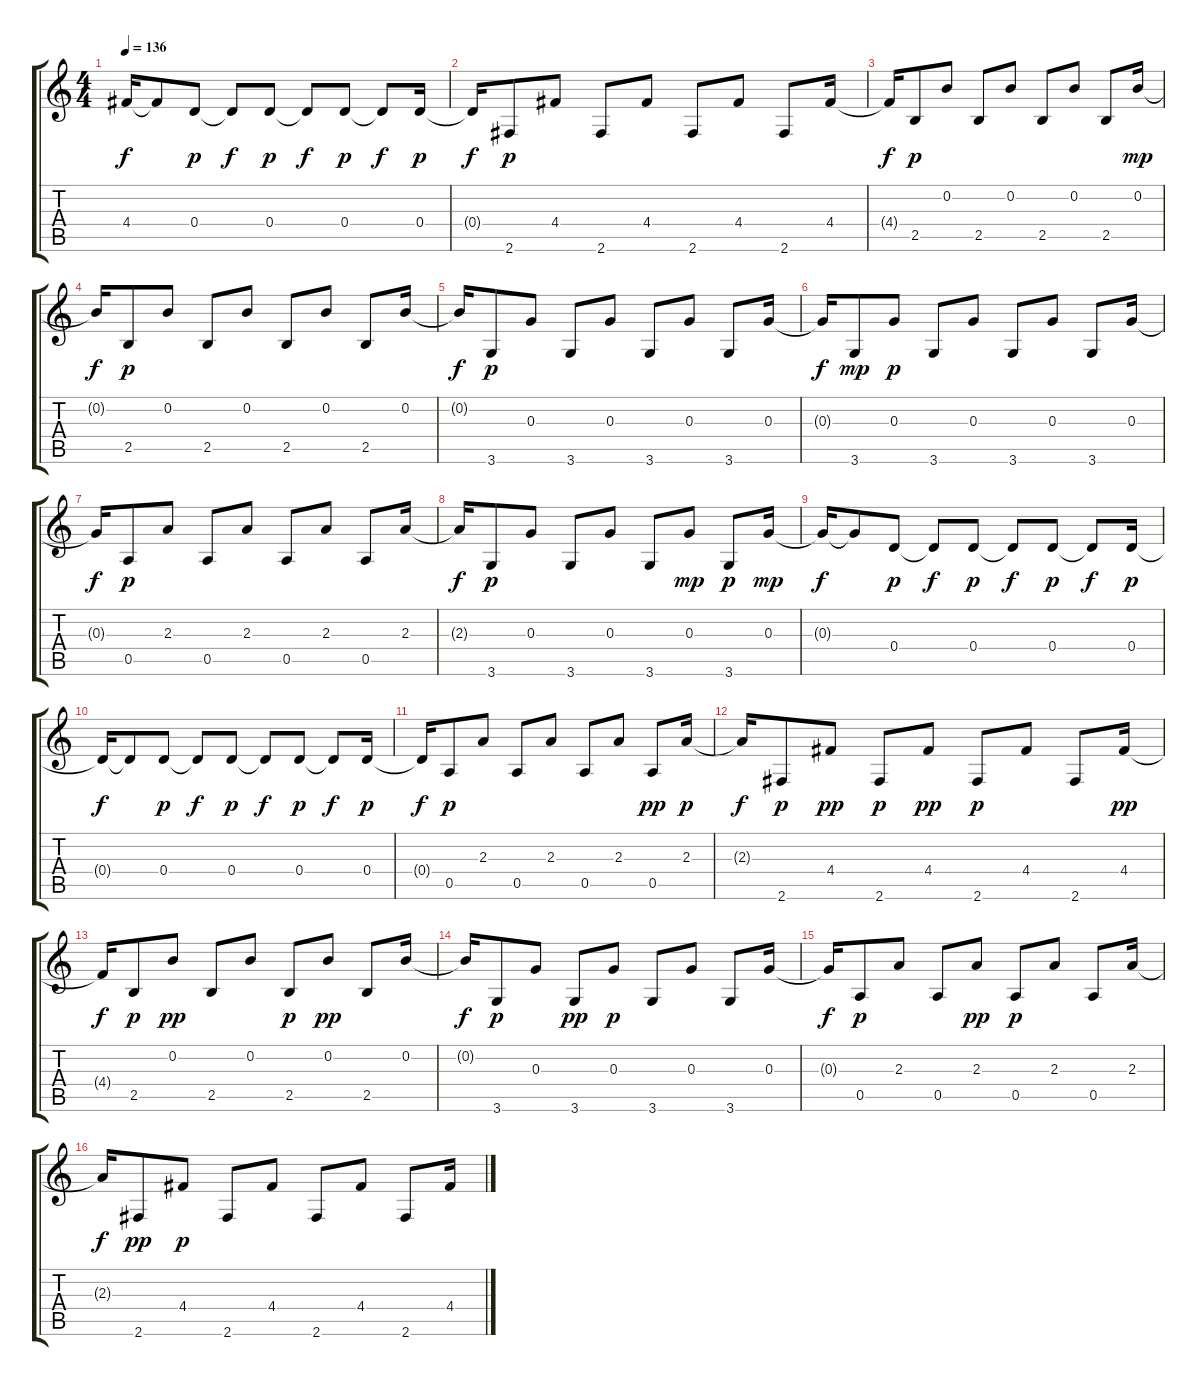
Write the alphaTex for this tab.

\track "" {instrument synthbass1}
\staff {score tabs}
\tuning (E4 B3 G3 D3 A2 E2) {hide}
\ts (4 4)
\tempo 136
\clef g2
\ks c
4.4{t}.16{dy f} 4.4{t}.8 0.4.8{dy p} 0.4{t}.8{dy f} 0.4.8{dy p} 0.4{t}.8{dy f} 0.4.8{dy p} 0.4{t}.8{dy f} 0.4.16{dy p} |
0.4{t}.16{dy f} 2.6.8{dy p} 4.4.8 2.6.8 4.4.8 2.6.8 4.4.8 2.6.8 4.4.16 |
4.4{t}.16{dy f} 2.5.8{dy p} 0.2.8 2.5.8 0.2.8 2.5.8 0.2.8 2.5.8 0.2.16{dy mp} |
0.2{t}.16{dy f} 2.5.8{dy p} 0.2.8 2.5.8 0.2.8 2.5.8 0.2.8 2.5.8 0.2.16 |
0.2{t}.16{dy f} 3.6.8{dy p} 0.3.8 3.6.8 0.3.8 3.6.8 0.3.8 3.6.8 0.3.16 |
0.3{t}.16{dy f} 3.6.8{dy mp} 0.3.8{dy p} 3.6.8 0.3.8 3.6.8 0.3.8 3.6.8 0.3.16 |
0.3{t}.16{dy f} 0.5.8{dy p} 2.3.8 0.5.8 2.3.8 0.5.8 2.3.8 0.5.8 2.3.16 |
2.3{t}.16{dy f} 3.6.8{dy p} 0.3.8 3.6.8 0.3.8 3.6.8 0.3.8{dy mp} 3.6.8{dy p} 0.3.16{dy mp} |
0.3{t}.16{dy f} 0.3{t}.8 0.4.8{dy p} 0.4{t}.8{dy f} 0.4.8{dy p} 0.4{t}.8{dy f} 0.4.8{dy p} 0.4{t}.8{dy f} 0.4.16{dy p} |
0.4{t}.16{dy f} 0.4{t}.8 0.4.8{dy p} 0.4{t}.8{dy f} 0.4.8{dy p} 0.4{t}.8{dy f} 0.4.8{dy p} 0.4{t}.8{dy f} 0.4.16{dy p} |
0.4{t}.16{dy f} 0.5.8{dy p} 2.3.8 0.5.8 2.3.8 0.5.8 2.3.8 0.5.8{dy pp} 2.3.16{dy p} |
2.3{t}.16{dy f} 2.6.8{dy p} 4.4.8{dy pp} 2.6.8{dy p} 4.4.8{dy pp} 2.6.8{dy p} 4.4.8 2.6.8 4.4.16{dy pp} |
4.4{t}.16{dy f} 2.5.8{dy p} 0.2.8{dy pp} 2.5.8 0.2.8 2.5.8{dy p} 0.2.8{dy pp} 2.5.8 0.2.16 |
0.2{t}.16{dy f} 3.6.8{dy p} 0.3.8 3.6.8{dy pp} 0.3.8{dy p} 3.6.8 0.3.8 3.6.8 0.3.16 |
0.3{t}.16{dy f} 0.5.8{dy p} 2.3.8 0.5.8 2.3.8{dy pp} 0.5.8{dy p} 2.3.8 0.5.8 2.3.16 |
2.3{t}.16{dy f} 2.6.8{dy pp} 4.4.8{dy p} 2.6.8 4.4.8 2.6.8 4.4.8 2.6.8 4.4.16
